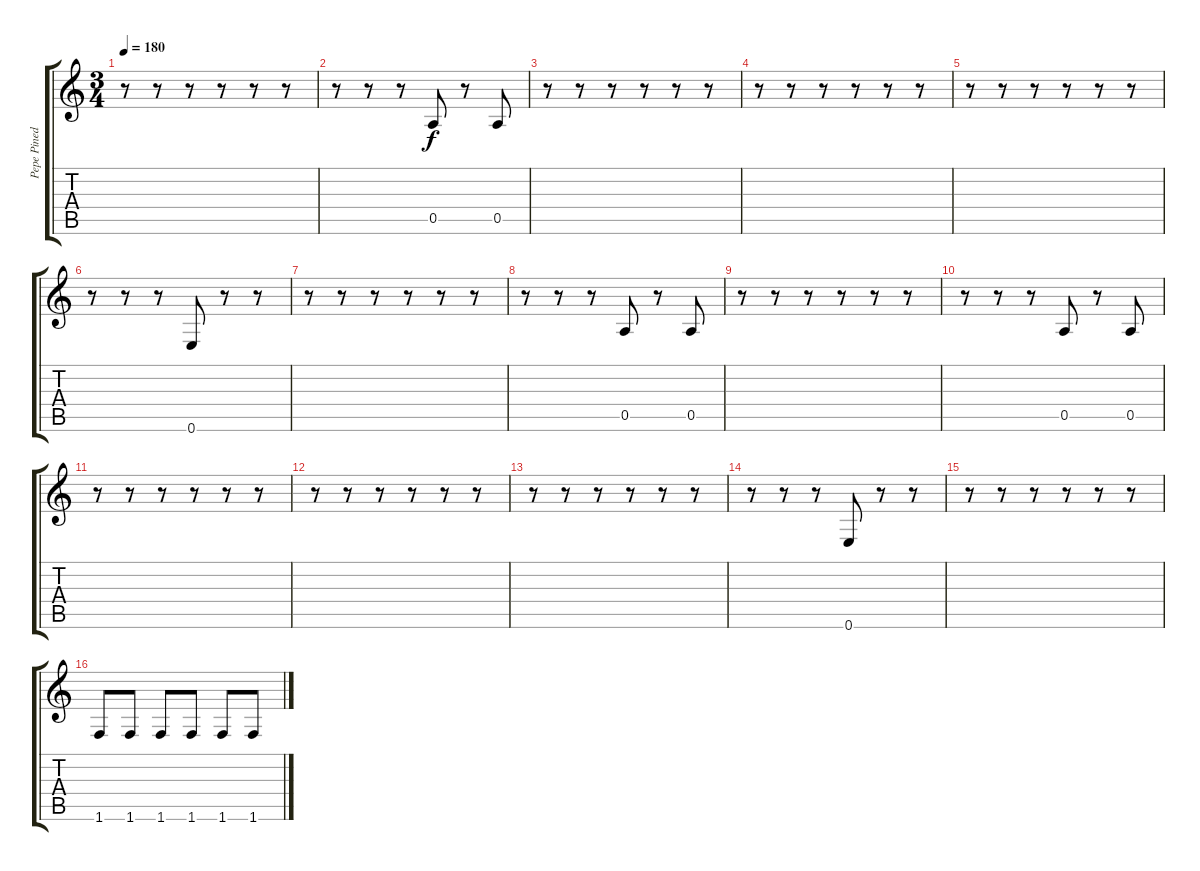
\track ("Pepe Pinedo" "Pepe Pined") {instrument electricbassfinger}
\staff {score tabs}
\tuning (E4 B3 G3 D3 A2 E2) {hide}
\ts (3 4)
\tempo 180
\clef g2
\ks c
r.8{dy f} r.8 r.8 r.8 r.8 r.8 |
r.8 r.8 r.8 0.5.8 r.8 0.5.8 |
r.8 r.8 r.8 r.8 r.8 r.8 |
r.8 r.8 r.8 r.8 r.8 r.8 |
r.8 r.8 r.8 r.8 r.8 r.8 |
r.8 r.8 r.8 0.6.8 r.8 r.8 |
r.8 r.8 r.8 r.8 r.8 r.8 |
r.8 r.8 r.8 0.5.8 r.8 0.5.8 |
r.8 r.8 r.8 r.8 r.8 r.8 |
r.8 r.8 r.8 0.5.8 r.8 0.5.8 |
r.8 r.8 r.8 r.8 r.8 r.8 |
r.8 r.8 r.8 r.8 r.8 r.8 |
r.8 r.8 r.8 r.8 r.8 r.8 |
r.8 r.8 r.8 0.6.8 r.8 r.8 |
r.8 r.8 r.8 r.8 r.8 r.8 |
1.6.8 1.6.8 1.6.8 1.6.8 1.6.8 1.6.8
